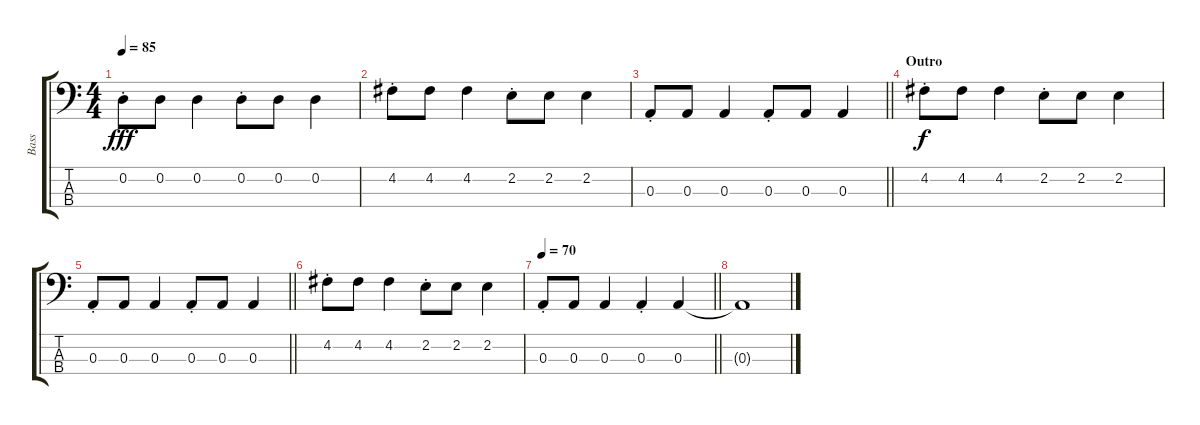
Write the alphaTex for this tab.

\track ("Bass" "Bass") {instrument electricbassfinger}
\staff {score tabs}
\tuning (G2 D2 A1 E1) {hide}
\ts (4 4)
\tempo 85
\clef f4
\ks c
0.2{st}.8{dy fff} 0.2.8 0.2.4 0.2{st}.8 0.2.8 0.2.4 |
4.2{st}.8 4.2.8 4.2.4 2.2{st}.8 2.2.8 2.2.4 |
\barLineRight lightlight
0.3{st}.8 0.3.8 0.3.4 0.3{st}.8 0.3.8 0.3.4 |
\section ("" "Outro")
4.2{st}.8{dy f} 4.2.8 4.2.4 2.2{st}.8 2.2.8 2.2.4 |
\barLineRight lightlight
0.3{st}.8 0.3.8 0.3.4 0.3{st}.8 0.3.8 0.3.4 |
4.2{st}.8 4.2.8 4.2.4 2.2{st}.8 2.2.8 2.2.4 |
\tempo 70
\barLineRight lightlight
0.3{st}.8 0.3.8 0.3.4 0.3{st}.4 0.3.4{volume 0} |
0.3{t}.1
